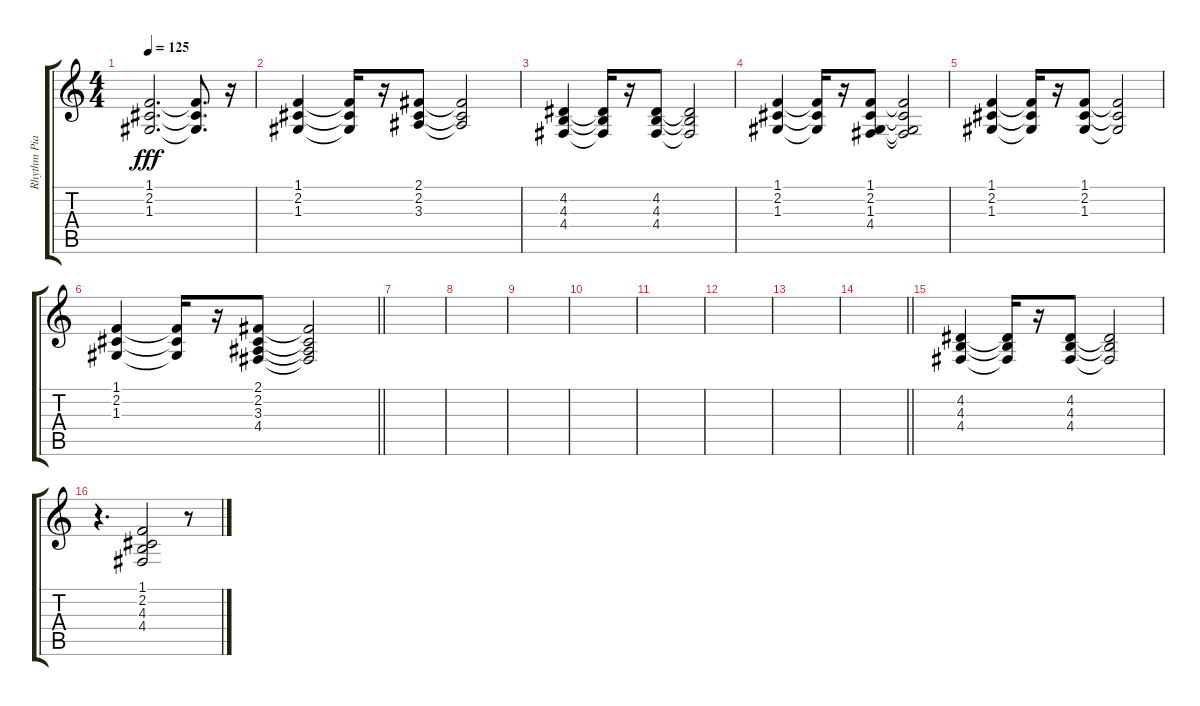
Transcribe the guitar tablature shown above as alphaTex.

\track ("Rhythm Piano 1" "Rhythm Pia") {instrument brightacousticpiano}
\staff {score tabs}
\tuning (E4 B3 G3 D3 A2 E2) {hide}
\ts (4 4)
\tempo 125
\clef g2
\ks c
(1.1 2.2 1.3).2{d dy fff} (1.1{t} 2.2{t} 1.3{t}).8{d} r.16 |
(1.1 2.2 1.3).4 (1.1{t} 2.2{t} 1.3{t}).16 r.16 (2.1 2.2 3.3).8 (2.1{t} 2.2{t} 3.3{t}).2 |
(4.2 4.3 4.4).4 (4.2{t} 4.3{t} 4.4{t}).16 r.16 (4.2 4.3 4.4).8 (4.2{t} 4.3{t} 4.4{t}).2 |
(1.1 2.2 1.3).4 (1.1{t} 2.2{t} 1.3{t}).16 r.16 (1.1 2.2 1.3 4.4).8 (1.1{t} 2.2{t} 1.3{t} 4.4{t}).2 |
(1.1 2.2 1.3).4 (1.1{t} 2.2{t} 1.3{t}).16 r.16 (1.1 2.2 1.3).8 (1.1{t} 2.2{t} 1.3{t}).2 |
\barLineRight lightlight
(1.1 2.2 1.3).4 (1.1{t} 2.2{t} 1.3{t}).16 r.16 (2.1 2.2 3.3 4.4).8 (2.1{t} 2.2{t} 3.3{t} 4.4{t}).2 |
|
|
|
|
|
|
|
\barLineRight lightlight
|
(4.2 4.3 4.4).4 (4.2{t} 4.3{t} 4.4{t}).16 r.16 (4.2 4.3 4.4).8 (4.2{t} 4.3{t} 4.4{t}).2 |
r.4{d} (1.1 2.2 4.3 4.4).2 r.8
